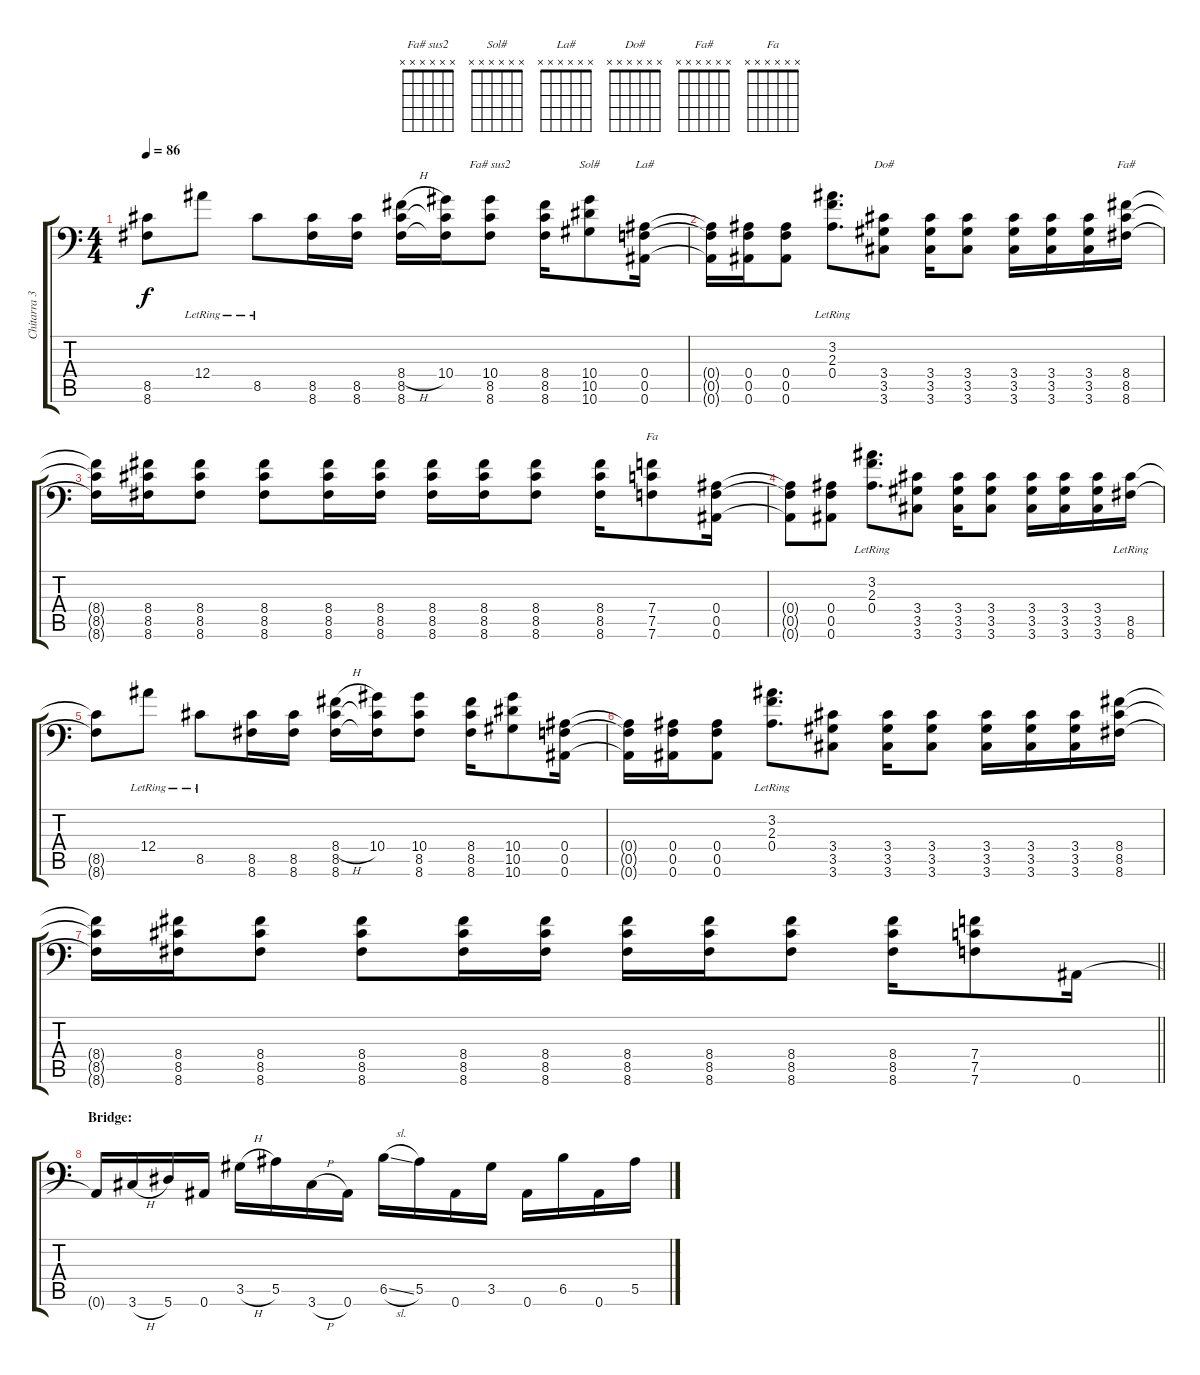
\track ("Chitarra 3" "Chitarra 3") {instrument distortionguitar}
\staff {score tabs}
\tuning (C4 G3 Eb3 Bb2 F2 Bb1) {hide}
\chord ("Fa# sus2" x x x x x x)
\chord ("Sol#" x x x x x x)
\chord ("La#" x x x x x x)
\chord ("Do#" x x x x x x)
\chord ("Fa#" x x x x x x)
\chord ("Fa" x x x x x x)
\ts (4 4)
\tempo 86
\clef f4
\ks c
(8.5{t} 8.6{t}).8{dy f} 12.4{lr}.8 8.5{lr}.8 (8.5 8.6).16 (8.5 8.6).16 (8.4{h} 8.5 8.6).16 (10.4 8.5{t} 8.6{t}).16 (10.4 8.5 8.6).8{ch "Fa# sus2"} (8.4 8.5 8.6).16 (10.4 10.5 10.6).8{ch "Sol#"} (0.4 0.5 0.6).16{ch "La#"} |
(0.4{t} 0.5{t} 0.6{t}).16 (0.4 0.5 0.6).16 (0.4 0.5 0.6).8 (3.2{lr} 2.3{lr} 0.4{lr}).8{d} (3.4 3.5 3.6).8{ch "Do#"} (3.4 3.5 3.6).16 (3.4 3.5 3.6).8 (3.4 3.5 3.6).16 (3.4 3.5 3.6).16 (3.4 3.5 3.6).16 (8.4 8.5 8.6).16{ch "Fa#"} |
(8.4{t} 8.5{t} 8.6{t}).16 (8.4 8.5 8.6).16 (8.4 8.5 8.6).8 (8.4 8.5 8.6).8 (8.4 8.5 8.6).16 (8.4 8.5 8.6).16 (8.4 8.5 8.6).16 (8.4 8.5 8.6).16 (8.4 8.5 8.6).8 (8.4 8.5 8.6).16 (7.4 7.5 7.6).8{ch "Fa"} (0.4 0.5 0.6).16 |
(0.4{t} 0.5{t} 0.6{t}).8 (0.4 0.5 0.6).8 (3.2{lr} 2.3{lr} 0.4{lr}).8{d} (3.4 3.5 3.6).8 (3.4 3.5 3.6).16 (3.4 3.5 3.6).8 (3.4 3.5 3.6).16 (3.4 3.5 3.6).16 (3.4 3.5 3.6).16 (8.5{lr} 8.6{lr}).16 |
(8.5{t} 8.6{t}).8 12.4{lr}.8 8.5{lr}.8 (8.5 8.6).16 (8.5 8.6).16 (8.4{h} 8.5 8.6).16 (10.4 8.5{t} 8.6{t}).16 (10.4 8.5 8.6).8 (8.4 8.5 8.6).16 (10.4 10.5 10.6).8 (0.4 0.5 0.6).16 |
(0.4{t} 0.5{t} 0.6{t}).16 (0.4 0.5 0.6).16 (0.4 0.5 0.6).8 (3.2{lr} 2.3{lr} 0.4{lr}).8{d} (3.4 3.5 3.6).8 (3.4 3.5 3.6).16 (3.4 3.5 3.6).8 (3.4 3.5 3.6).16 (3.4 3.5 3.6).16 (3.4 3.5 3.6).16 (8.4 8.5 8.6).16 |
\barLineRight lightlight
(8.4{t} 8.5{t} 8.6{t}).16 (8.4 8.5 8.6).16 (8.4 8.5 8.6).8 (8.4 8.5 8.6).8 (8.4 8.5 8.6).16 (8.4 8.5 8.6).16 (8.4 8.5 8.6).16 (8.4 8.5 8.6).16 (8.4 8.5 8.6).8 (8.4 8.5 8.6).16 (7.4 7.5 7.6).8 0.6.16 |
\section ("" "Bridge:")
0.6{t}.16 3.6{h}.16 5.6.16 0.6.16 3.5{h}.16 5.5.16 3.6{h}.16 0.6.16 6.5{sl}.16 5.5.16 0.6.16 3.5.16 0.6.16 6.5.16 0.6.16 5.5.16
